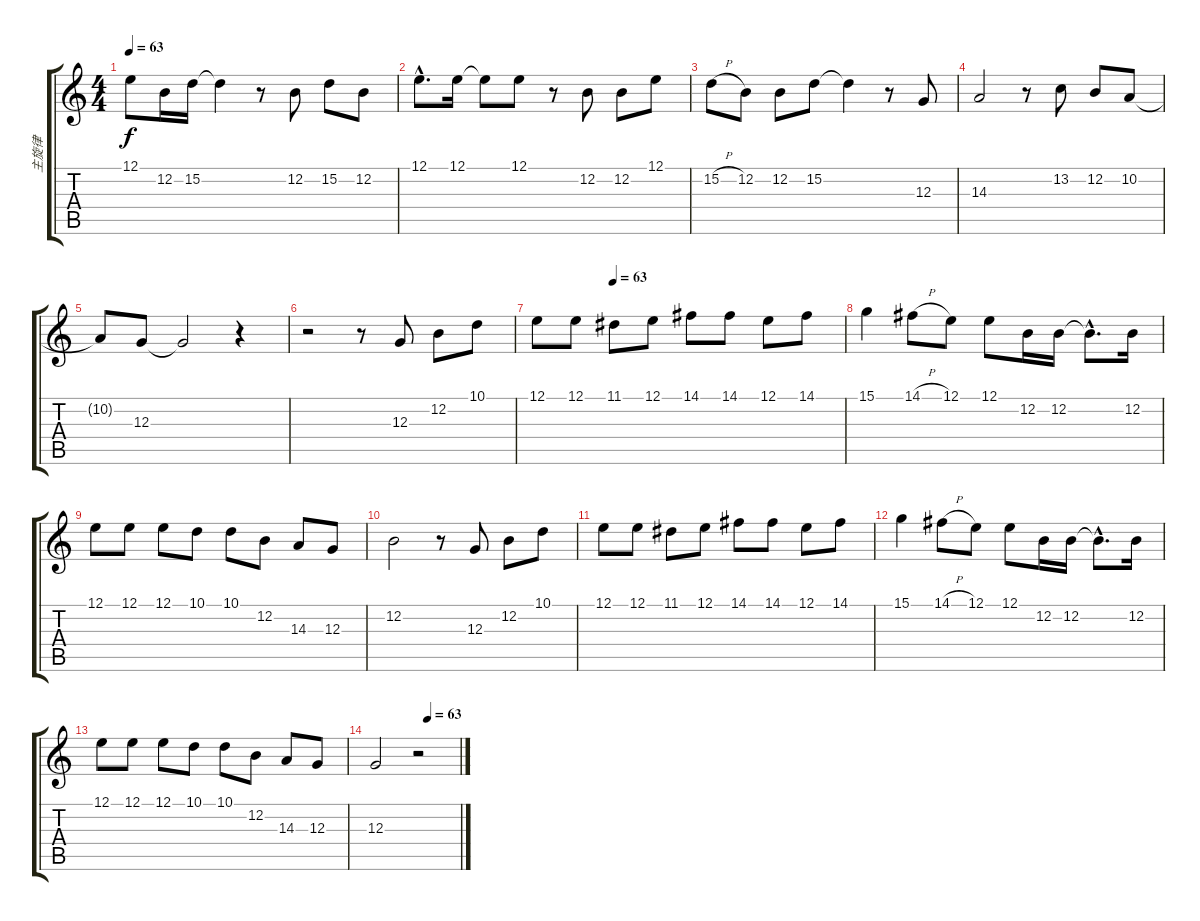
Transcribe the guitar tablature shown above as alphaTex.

\track ("主旋律" "主旋律") {instrument sopranosax}
\staff {score tabs}
\tuning (E4 B3 G3 D3 A2 E2) {hide}
\ts (4 4)
\tempo 63
\clef g2
\ks c
12.1{t}.8{dy f} 12.2.16 15.2.16 15.2{t}.4 r.8 12.2.8 15.2.8 12.2.8 |
12.1{hac}.8{d} 12.1.16 12.1{t}.8 12.1.8 r.8 12.2.8 12.2.8 12.1.8 |
15.2{h}.8 12.2.8 12.2.8 15.2.8 15.2{t}.4 r.8 12.3.8 |
14.3.2 r.8 13.2.8 12.2.8 10.2.8 |
10.2{t}.8 12.3.8 12.3{t}.2 r.4 |
r.2 r.8 12.3.8 12.2.8 10.1.8 |
\tempo (63 0.25)
12.1.8 12.1.8 11.1.8 12.1.8 14.1.8 14.1.8 12.1.8 14.1.8 |
15.1.4 14.1{h}.8 12.1.8 12.1.8 12.2.16 12.2.16 12.2{hac t}.8{d} 12.2.16 |
12.1.8 12.1.8 12.1.8 10.1.8 10.1.8 12.2.8 14.3.8 12.3.8 |
12.2.2 r.8 12.3.8 12.2.8 10.1.8 |
12.1.8 12.1.8 11.1.8 12.1.8 14.1.8 14.1.8 12.1.8 14.1.8 |
15.1.4 14.1{h}.8 12.1.8 12.1.8 12.2.16 12.2.16 12.2{hac t}.8{d} 12.2.16 |
12.1.8 12.1.8 12.1.8 10.1.8 10.1.8 12.2.8 14.3.8 12.3.8 |
\tempo (63 0.625)
12.3.2 r.2
